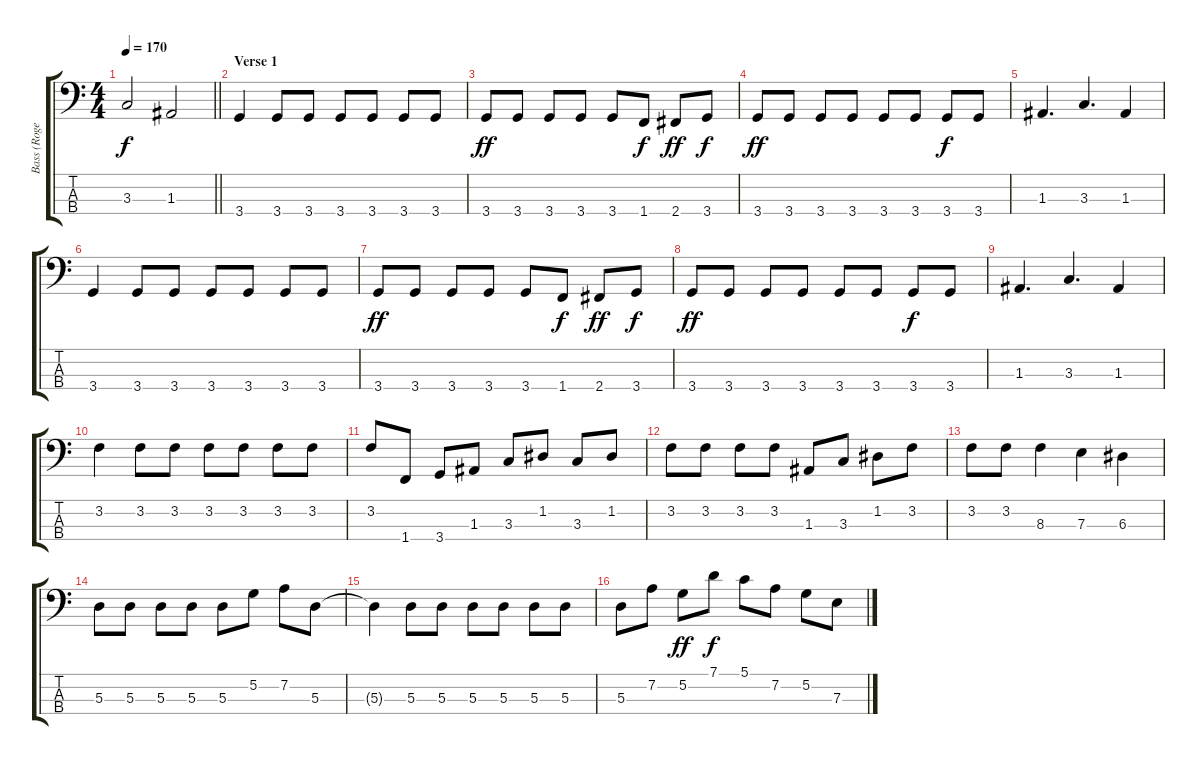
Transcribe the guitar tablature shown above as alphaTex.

\track ("Bass (Roger Glover)" "Bass (Roge") {instrument electricbassfinger}
\staff {score tabs}
\tuning (G2 D2 A1 E1) {hide}
\ts (4 4)
\tempo 170
\clef f4
\barLineRight lightlight
\ks c
3.3.2{dy f} 1.3.2 |
\section ("" "Verse 1")
3.4.4 3.4.8 3.4.8 3.4.8 3.4.8 3.4.8 3.4.8 |
3.4.8{dy ff} 3.4.8 3.4.8 3.4.8 3.4.8 1.4.8{dy f} 2.4.8{dy ff} 3.4.8{dy f} |
3.4.8{dy ff} 3.4.8 3.4.8 3.4.8 3.4.8 3.4.8 3.4.8{dy f} 3.4.8 |
1.3.4{d} 3.3.4{d} 1.3.4 |
3.4.4 3.4.8 3.4.8 3.4.8 3.4.8 3.4.8 3.4.8 |
3.4.8{dy ff} 3.4.8 3.4.8 3.4.8 3.4.8 1.4.8{dy f} 2.4.8{dy ff} 3.4.8{dy f} |
3.4.8{dy ff} 3.4.8 3.4.8 3.4.8 3.4.8 3.4.8 3.4.8{dy f} 3.4.8 |
1.3.4{d} 3.3.4{d} 1.3.4 |
3.2.4 3.2.8 3.2.8 3.2.8 3.2.8 3.2.8 3.2.8 |
3.2.8 1.4.8 3.4.8 1.3.8 3.3.8 1.2.8 3.3.8 1.2.8 |
3.2.8 3.2.8 3.2.8 3.2.8 1.3.8 3.3.8 1.2.8 3.2.8 |
3.2.8 3.2.8 8.3.4 7.3.4 6.3.4 |
5.3.8 5.3.8 5.3.8 5.3.8 5.3.8 5.2.8 7.2.8 5.3.8 |
5.3{t}.4 5.3.8 5.3.8 5.3.8 5.3.8 5.3.8 5.3.8 |
5.3.8 7.2.8 5.2.8{dy ff} 7.1.8{dy f} 5.1.8 7.2.8 5.2.8 7.3.8
